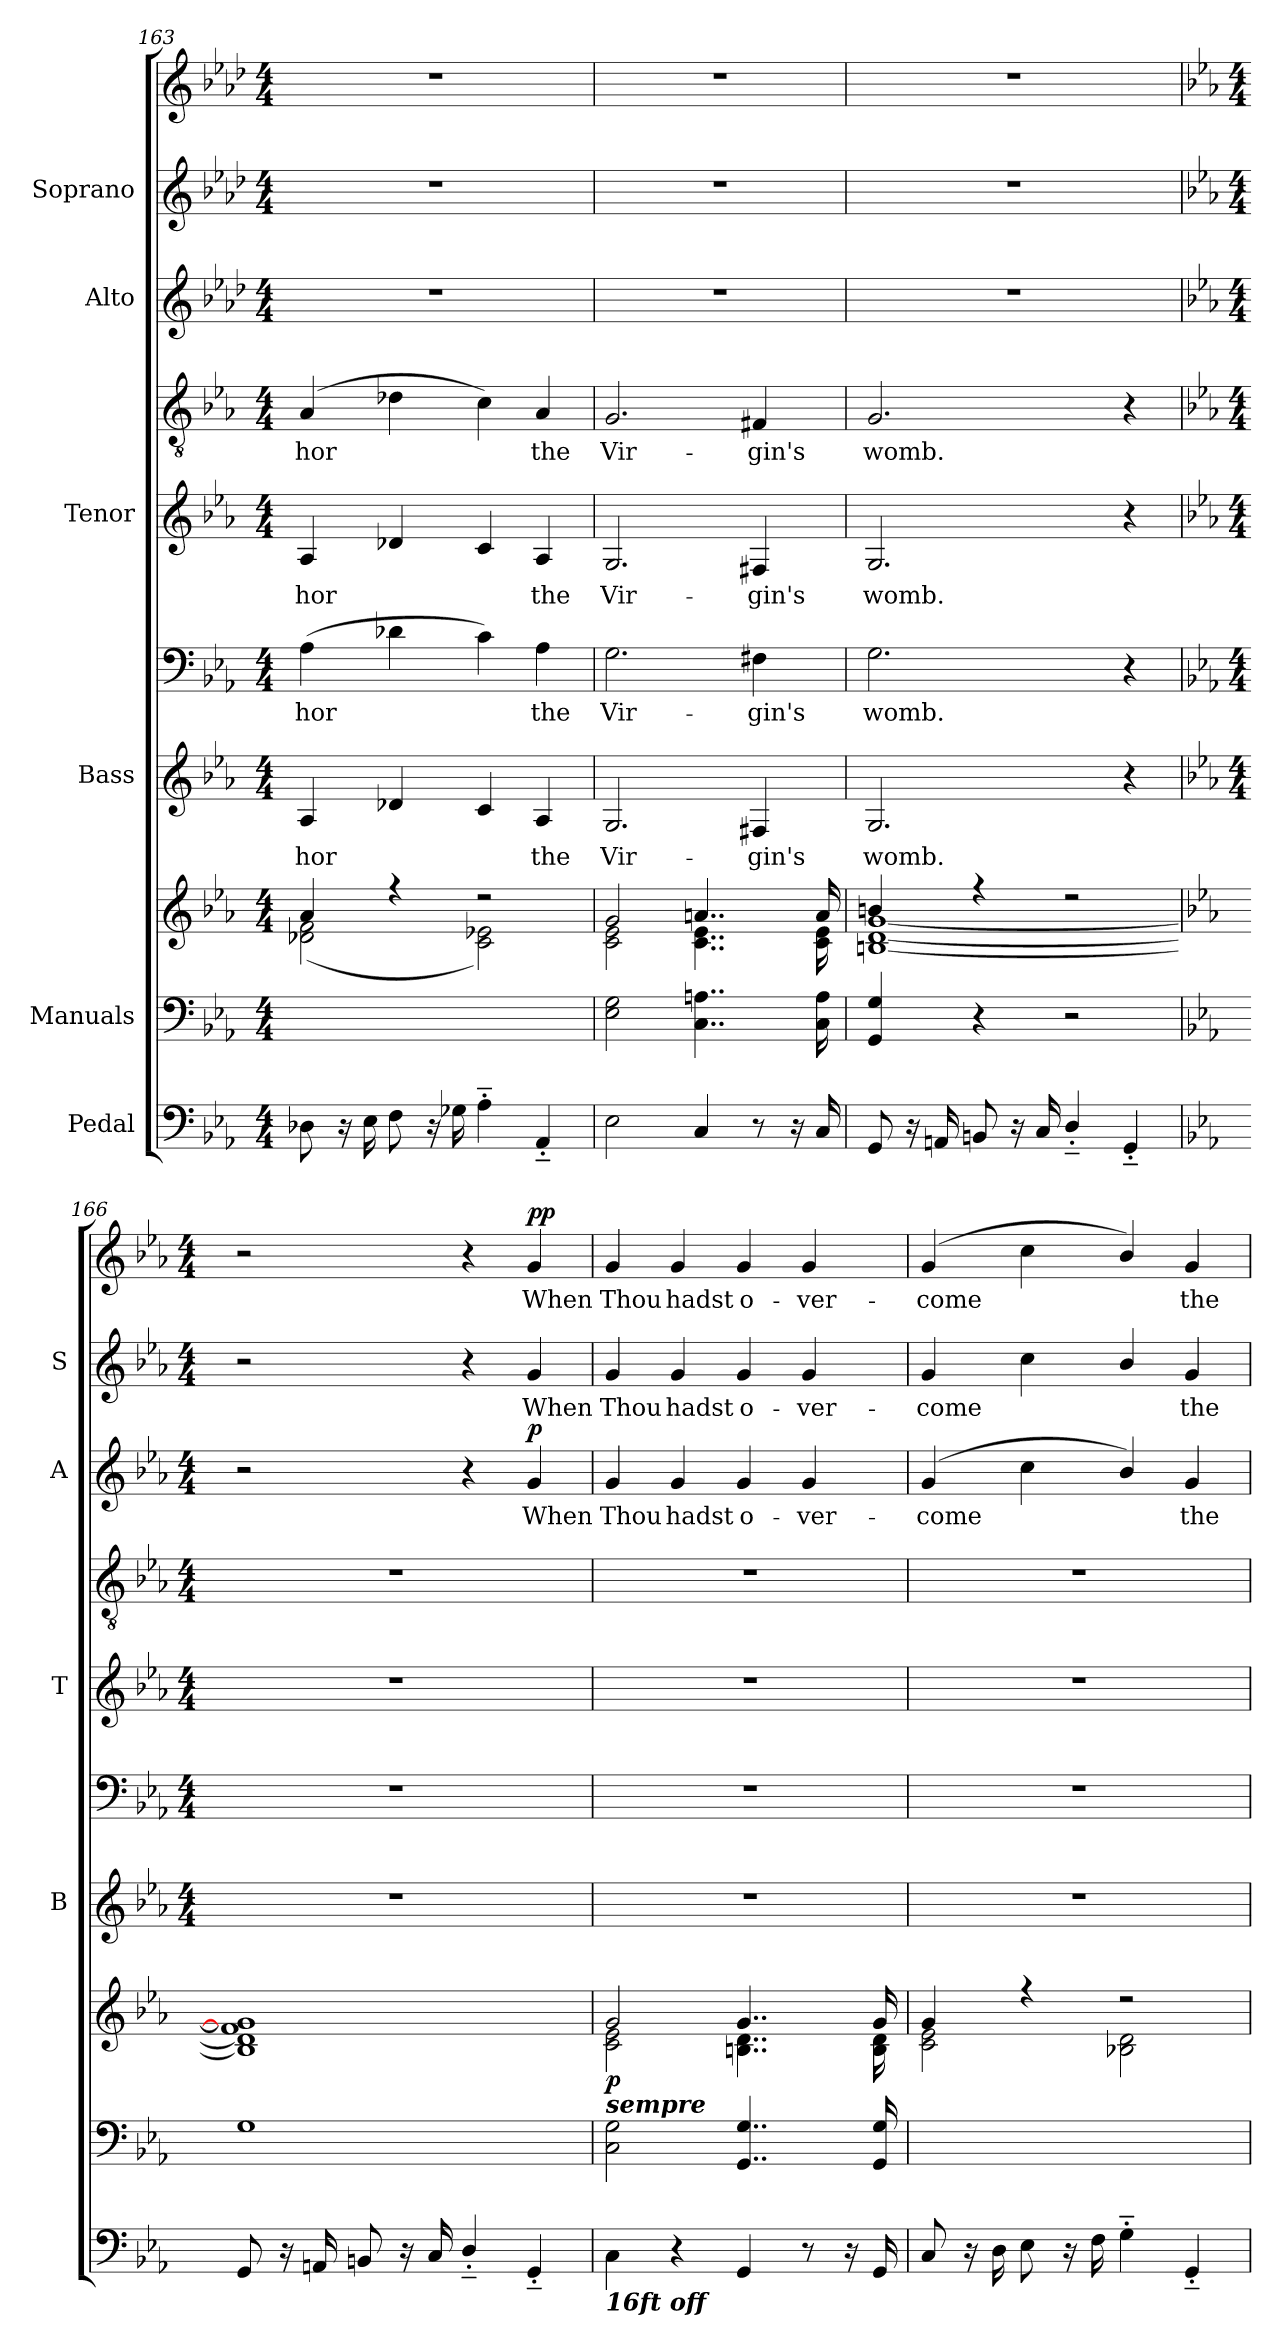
**kern	**kern	**kern	**dynam	**kern	**text	**kern	**text	**kern	**text	**kern	**text	**kern	**text	**dynam	**kern	**text	**kern	**text	**dynam
*part6	*part5	*part5	*part5	*part4	*part4	*part4	*part4	*part3	*part3	*part3	*part3	*part2	*part2	*part2	*part1	*part1	*part1	*part1	*part1
*staff10	*staff9	*staff8	*staff8/9	*staff7	*staff7	*staff6	*staff6	*staff5	*staff5	*staff4	*staff4	*staff3	*staff3	*staff3	*staff2	*staff2	*staff1	*staff1	*staff1/2
*I"Pedal	*I"Manuals	*	*	*I"Bass	*	*	*	*I"Tenor	*	*	*	*I"Alto	*	*	*I"Soprano	*	*	*	*
*	*	*	*	*I'B	*	*	*	*I'T	*	*	*	*I'A	*	*	*I'S	*	*	*	*
*clefF4	*clefF4	*clefG2	*	*	*	*clefF4	*	*	*	*clefGv2	*	*clefG2	*	*	*	*	*clefG2	*	*
*k[b-e-a-]	*k[b-e-a-]	*k[b-e-a-]	*	*k[b-e-a-]	*	*k[b-e-a-]	*	*k[b-e-a-]	*	*k[b-e-a-]	*	*k[b-e-a-d-]	*	*	*k[b-e-a-d-]	*	*k[b-e-a-d-]	*	*
*E-:	*E-:	*E-:	*	*E-:	*	*E-:	*	*E-:	*	*E-:	*	*A-:	*	*	*A-:	*	*A-:	*	*
*M4/4	*M4/4	*M4/4	*	*M4/4	*	*M4/4	*	*M4/4	*	*M4/4	*	*M4/4	*	*	*M4/4	*	*M4/4	*	*
=163	=163	=163	=163	=163	=163	=163	=163	=163	=163	=163	=163	=163	=163	=163	=163	=163	=163	=163	=163
*	*	*^	*	*	*	*	*	*	*	*	*	*	*	*	*	*	*	*	*
!	!	!	!	!	!	!LO:LY:b	!	!LO:LY:b	!	!LO:LY:b	!	!LO:LY:b	!	!	!	!	!	!	!	!
8D-X	[4D-Xyy [4A-yy	4a-/	(<2d-X\ 2f\	.	4A-	-hor	(>4A-	-hor	4A-	-hor	(>4A-	-hor	1r	.	.	1r	.	1r	.	.
16r	.	.	.	.	.	.	.	.	.	.	.	.	.	.	.	.	.	.	.	.
16E-LL	.	.	.	.	.	.	.	.	.	.	.	.	.	.	.	.	.	.	.	.
8FJ	4A-yy_	4r	.	.	4d-X	.	4d-X	.	4d-X	.	4d-X	.	.	.	.	.	.	.	.	.
16r	.	.	.	.	.	.	.	.	.	.	.	.	.	.	.	.	.	.	.	.
16G-X	.	.	.	.	.	.	.	.	.	.	.	.	.	.	.	.	.	.	.	.
4A-'~	2A-yy]	2r	2c\ 2e-X\)	.	4c	.	4c)	.	4c	.	4c)	.	.	.	.	.	.	.	.	.
!	!	!	!	!	!	!LO:LY:b	!	!LO:LY:b	!	!LO:LY:b	!	!LO:LY:b	!	!	!	!	!	!	!	!
4AA-'~	.	.	.	.	4A-	the	4A-	the	4A-	the	4A-	the	.	.	.	.	.	.	.	.
=164	=164	=164	=164	=164	=164	=164	=164	=164	=164	=164	=164	=164	=164	=164	=164	=164	=164	=164	=164	=164
!	!	!	!	!	!	!LO:LY:b	!	!LO:LY:b	!	!LO:LY:b	!	!LO:LY:b	!	!	!	!	!	!	!	!
2E-	2E- 2G	2g/	2c\ 2e-\	.	2.G	Vir-	2.G	Vir-	2.G	Vir-	2.G	Vir-	1r	.	.	1r	.	1r	.	.
4C	4..C 4..An	4..an/	4..c\ 4..e-\	.	.	.	.	.	.	.	.	.	.	.	.	.	.	.	.	.
!	!	!	!	!	!	!LO:LY:b	!	!LO:LY:b	!	!LO:LY:b	!	!LO:LY:b	!	!	!	!	!	!	!	!
8r	.	.	.	.	4F#X	-gin's	4F#X	-gin's	4F#X	-gin's	4F#X	-gin's	.	.	.	.	.	.	.	.
16r	.	.	.	.	.	.	.	.	.	.	.	.	.	.	.	.	.	.	.	.
16C	16C 16A	16a/	16c\ 16e-\	.	.	.	.	.	.	.	.	.	.	.	.	.	.	.	.	.
=165	=165	=165	=165	=165	=165	=165	=165	=165	=165	=165	=165	=165	=165	=165	=165	=165	=165	=165	=165	=165
!	!	!	!	!	!	!LO:LY:b	!	!LO:LY:b	!	!LO:LY:b	!	!LO:LY:b	!	!	!	!	!	!	!	!
8GG	4GG 4G	4bn/	[1Bn\ [1d\ [1g\	.	2.G	womb.	2.G	womb.	2.G	womb.	2.G	womb.	1r	.	.	1r	.	1r	.	.
16r	.	.	.	.	.	.	.	.	.	.	.	.	.	.	.	.	.	.	.	.
16AAnLL	.	.	.	.	.	.	.	.	.	.	.	.	.	.	.	.	.	.	.	.
8BBnJ	4r	4r	.	.	.	.	.	.	.	.	.	.	.	.	.	.	.	.	.	.
16r	.	.	.	.	.	.	.	.	.	.	.	.	.	.	.	.	.	.	.	.
16C	.	.	.	.	.	.	.	.	.	.	.	.	.	.	.	.	.	.	.	.
4D'~/	2r	2r	.	.	.	.	.	.	.	.	.	.	.	.	.	.	.	.	.	.
4GG'~	.	.	.	.	4r	.	4r	.	4r	.	4r	.	.	.	.	.	.	.	.	.
!!LO:LB:g=z
=166	=166	=166	=166	=166	=166	=166	=166	=166	=166	=166	=166	=166	=166	=166	=166	=166	=166	=166	=166	=166
*	*	*	*	*	*	*	*	*	*	*	*	*	*k[b-e-a-]	*	*	*k[b-e-a-]	*	*k[b-e-a-]	*	*
*	*	*	*	*	*	*	*	*	*	*	*	*	*E-:	*	*	*E-:	*	*E-:	*	*
*	*	*	*	*	*M4/4	*	*M4/4	*	*M4/4	*	*M4/4	*	*M4/4	*	*	*M4/4	*	*M4/4	*	*
8GG	1G	1ryy	1B\] 1d\] 1f\] 1g\]	.	1r	.	1r	.	1r	.	1r	.	2r	.	.	2r	.	2r	.	.
16r	.	.	.	.	.	.	.	.	.	.	.	.	.	.	.	.	.	.	.	.
16AAnLL	.	.	.	.	.	.	.	.	.	.	.	.	.	.	.	.	.	.	.	.
8BBnJ	.	.	.	.	.	.	.	.	.	.	.	.	.	.	.	.	.	.	.	.
16r	.	.	.	.	.	.	.	.	.	.	.	.	.	.	.	.	.	.	.	.
16C	.	.	.	.	.	.	.	.	.	.	.	.	.	.	.	.	.	.	.	.
4D'~/	.	.	.	.	.	.	.	.	.	.	.	.	4r	.	.	4r	.	4r	.	.
!	!	!	!	!	!	!	!	!	!	!	!	!	!	!LO:LY:b	!LO:DY:b	!	!LO:LY:b	!	!LO:LY:b	!LO:DY:b=2
!	!	!	!	!	!	!	!	!	!	!	!	!	!	!	!	!	!	!	!	!LO:DY:n=1:b
4GG'~	.	.	.	.	.	.	.	.	.	.	.	.	4g	When	p	4g	When	4g	When	p p
=167	=167	=167	=167	=167	=167	=167	=167	=167	=167	=167	=167	=167	=167	=167	=167	=167	=167	=167	=167	=167
!	!	!LO:TX:b:Bi:t=sempre	!	!	!	!	!	!	!	!	!	!	!	!	!	!	!	!	!	!
!LO:TX:b:Bi:t=16ft off	!	!	!	!	!	!	!	!	!	!	!	!	!	!	!	!	!	!	!	!
!	!	!	!	!LO:DY:b	!	!	!	!	!	!	!	!	!	!LO:LY:b	!	!	!LO:LY:b	!	!LO:LY:b	!
4C\	2C 2G	2g/	2c\ 2e-\	p	1r	.	1r	.	1r	.	1r	.	4g	Thou	.	4g	Thou	4g	Thou	.
!	!	!	!	!	!	!	!	!	!	!	!	!	!	!LO:LY:b	!	!	!LO:LY:b	!	!LO:LY:b	!
4r	.	.	.	.	.	.	.	.	.	.	.	.	4g	hadst	.	4g	hadst	4g	hadst	.
!	!	!	!	!	!	!	!	!	!	!	!	!	!	!LO:LY:b	!	!	!LO:LY:b	!	!LO:LY:b	!
4GG	4..GG 4..G	4..g/	4..Bn\ 4..d\	.	.	.	.	.	.	.	.	.	4g	o-	.	4g	o-	4g	o-	.
!	!	!	!	!	!	!	!	!	!	!	!	!	!	!LO:LY:b	!	!	!LO:LY:b	!	!LO:LY:b	!
8r	.	.	.	.	.	.	.	.	.	.	.	.	4g	-ver-	.	4g	-ver-	4g	-ver-	.
16r	.	.	.	.	.	.	.	.	.	.	.	.	.	.	.	.	.	.	.	.
16GG	16GG 16G	16g/	16B\ 16d\	.	.	.	.	.	.	.	.	.	.	.	.	.	.	.	.	.
=168	=168	=168	=168	=168	=168	=168	=168	=168	=168	=168	=168	=168	=168	=168	=168	=168	=168	=168	=168	=168
!	!	!	!	!	!	!	!	!	!	!	!	!	!	!LO:LY:b	!	!	!LO:LY:b	!	!LO:LY:b	!
8C	[4Cyy [4Gyy	4g/	2c\ 2e-\	.	1r	.	1r	.	1r	.	1r	.	(>4g	-come	.	4g	-come	(>4g	-come	.
16r	.	.	.	.	.	.	.	.	.	.	.	.	.	.	.	.	.	.	.	.
16DLL	.	.	.	.	.	.	.	.	.	.	.	.	.	.	.	.	.	.	.	.
8E-J	4Gyy_	4r	.	.	.	.	.	.	.	.	.	.	4cc	.	.	4cc	.	4cc	.	.
16r	.	.	.	.	.	.	.	.	.	.	.	.	.	.	.	.	.	.	.	.
16F	.	.	.	.	.	.	.	.	.	.	.	.	.	.	.	.	.	.	.	.
4G'~	2Gyy]	2r	2B-X\ 2d\	.	.	.	.	.	.	.	.	.	4b-/)	.	.	4b-/	.	4b-/)	.	.
!	!	!	!	!	!	!	!	!	!	!	!	!	!	!LO:LY:b	!	!	!LO:LY:b	!	!LO:LY:b	!
4GG'~	.	.	.	.	.	.	.	.	.	.	.	.	4g	the	.	4g	the	4g	the	.
*	*	*v	*v	*	*	*	*	*	*	*	*	*	*	*	*	*	*	*	*	*
=	=	=	=	=	=	=	=	=	=	=	=	=	=	=	=	=	=	=	=
*-	*-	*-	*-	*-	*-	*-	*-	*-	*-	*-	*-	*-	*-	*-	*-	*-	*-	*-	*-
